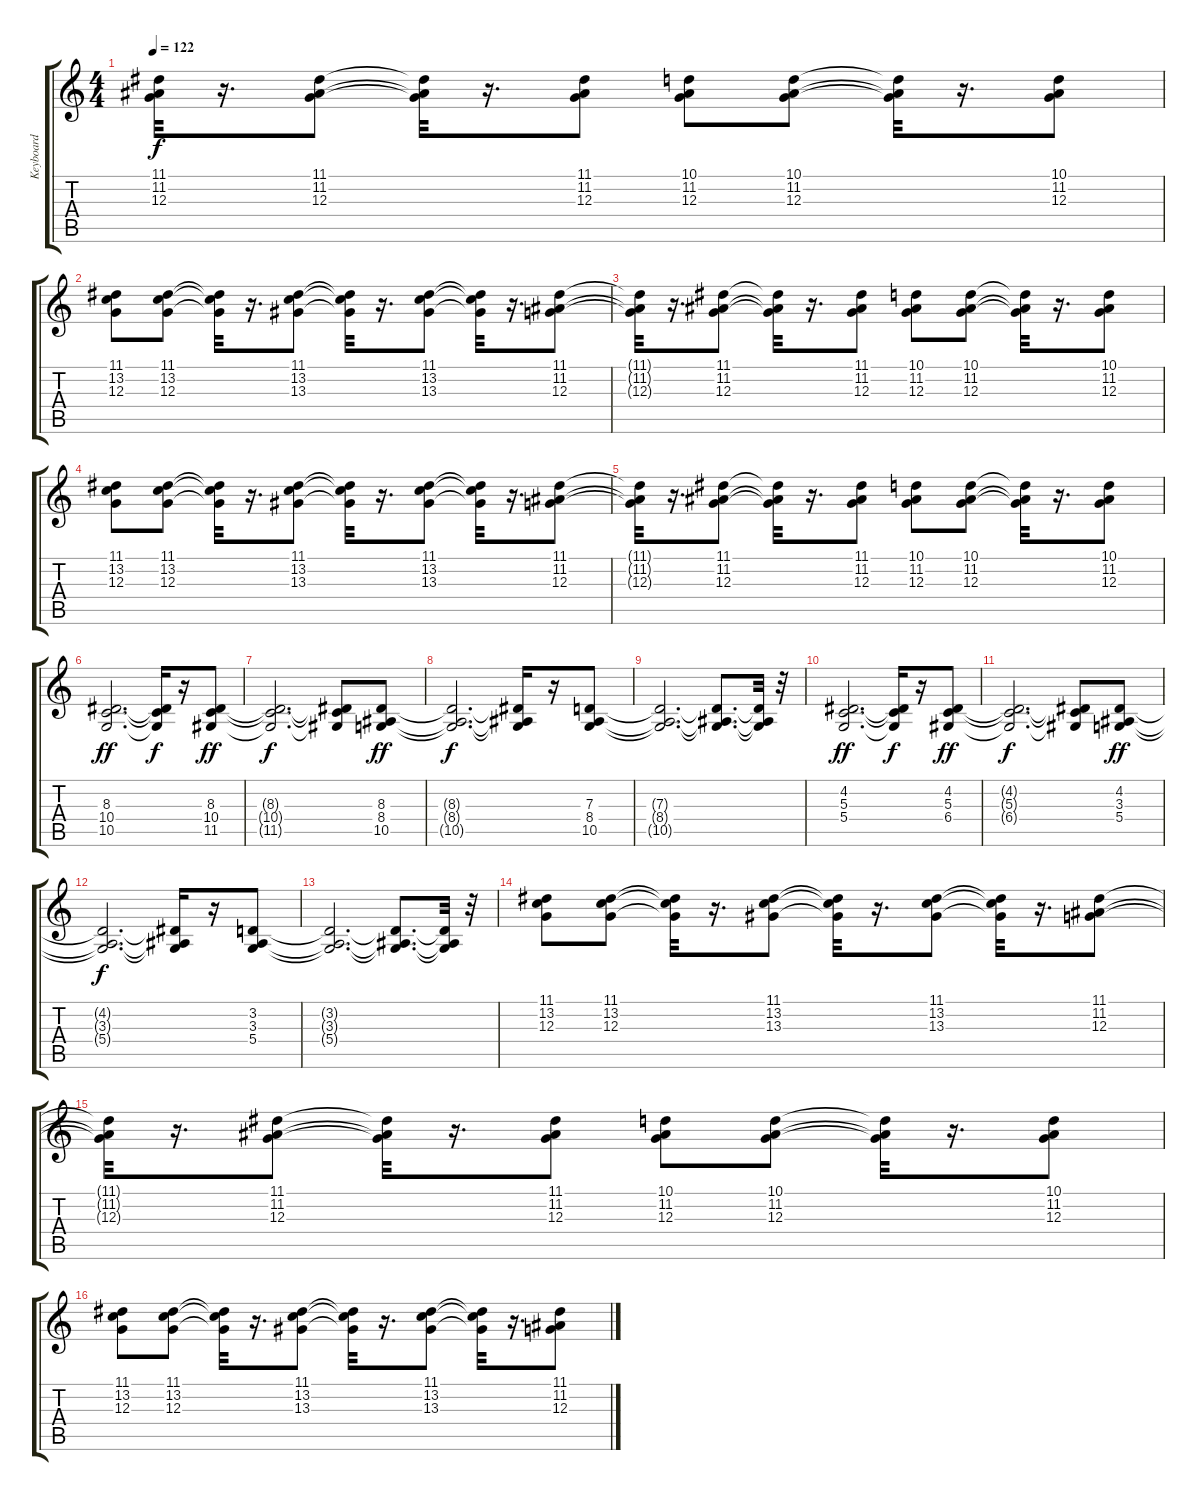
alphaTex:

\track ("Keyboard" "Keyboard") {instrument pad3polysynth}
\staff {score tabs}
\tuning (E4 B3 G3 D3 A2 E2) {hide}
\ts (4 4)
\tempo 122
\clef g2
\ks c
(11.1{t} 11.2{t} 12.3{t}).32{dy f} r.16{d} (11.1 11.2 12.3).8 (11.1{t} 11.2{t} 12.3{t}).32 r.16{d} (11.1 11.2 12.3).8 (10.1 11.2 12.3).8 (10.1 11.2 12.3).8 (10.1{t} 11.2{t} 12.3{t}).32 r.16{d} (10.1 11.2 12.3).8 |
(11.1 13.2 12.3).8 (11.1 13.2 12.3).8 (11.1{t} 13.2{t} 12.3{t}).32 r.16{d} (11.1 13.2 13.3).8 (11.1{t} 13.2{t} 13.3{t}).32 r.16{d} (11.1 13.2 13.3).8 (11.1{t} 13.2{t} 13.3{t}).32 r.16{d} (11.1 11.2 12.3).8 |
(11.1{t} 11.2{t} 12.3{t}).32 r.16{d} (11.1 11.2 12.3).8 (11.1{t} 11.2{t} 12.3{t}).32 r.16{d} (11.1 11.2 12.3).8 (10.1 11.2 12.3).8 (10.1 11.2 12.3).8 (10.1{t} 11.2{t} 12.3{t}).32 r.16{d} (10.1 11.2 12.3).8 |
(11.1 13.2 12.3).8 (11.1 13.2 12.3).8 (11.1{t} 13.2{t} 12.3{t}).32 r.16{d} (11.1 13.2 13.3).8 (11.1{t} 13.2{t} 13.3{t}).32 r.16{d} (11.1 13.2 13.3).8 (11.1{t} 13.2{t} 13.3{t}).32 r.16{d} (11.1 11.2 12.3).8 |
(11.1{t} 11.2{t} 12.3{t}).32 r.16{d} (11.1 11.2 12.3).8 (11.1{t} 11.2{t} 12.3{t}).32 r.16{d} (11.1 11.2 12.3).8 (10.1 11.2 12.3).8 (10.1 11.2 12.3).8 (10.1{t} 11.2{t} 12.3{t}).32 r.16{d} (10.1 11.2 12.3).8 |
(8.3 10.4 10.5).2{d dy ff} (8.3{t} 10.4{t} 10.5{t}).16{dy f} r.16 (8.3 10.4 11.5).8{dy ff} |
(8.3{t} 10.4{t} 11.5{t}).2{d dy f} (8.3{t} 10.4{t} 11.5{t}).8 (8.3 8.4 10.5).8{dy ff} |
(8.3{t} 8.4{t} 10.5{t}).2{d dy f} (8.3{t} 8.4{t} 10.5{t}).16 r.16 (7.3 8.4 10.5).8 |
(7.3{t} 8.4{t} 10.5{t}).2{d} (7.3{t} 8.4{t} 10.5{t}).8{d} (7.3{t} 8.4{t} 10.5{t}).32 r.32 |
(4.2 5.3 5.4).2{d dy ff} (4.2{t} 5.3{t} 5.4{t}).16{dy f} r.16 (4.2 5.3 6.4).8{dy ff} |
(4.2{t} 5.3{t} 6.4{t}).2{d dy f} (4.2{t} 5.3{t} 6.4{t}).8 (4.2 3.3 5.4).8{dy ff} |
(4.2{t} 3.3{t} 5.4{t}).2{d dy f} (4.2{t} 3.3{t} 5.4{t}).16 r.16 (3.2 3.3 5.4).8 |
(3.2{t} 3.3{t} 5.4{t}).2{d} (3.2{t} 3.3{t} 5.4{t}).8{d} (3.2{t} 3.3{t} 5.4{t}).32 r.32 |
(11.1 13.2 12.3).8 (11.1 13.2 12.3).8 (11.1{t} 13.2{t} 12.3{t}).32 r.16{d} (11.1 13.2 13.3).8 (11.1{t} 13.2{t} 13.3{t}).32 r.16{d} (11.1 13.2 13.3).8 (11.1{t} 13.2{t} 13.3{t}).32 r.16{d} (11.1 11.2 12.3).8 |
(11.1{t} 11.2{t} 12.3{t}).32 r.16{d} (11.1 11.2 12.3).8 (11.1{t} 11.2{t} 12.3{t}).32 r.16{d} (11.1 11.2 12.3).8 (10.1 11.2 12.3).8 (10.1 11.2 12.3).8 (10.1{t} 11.2{t} 12.3{t}).32 r.16{d} (10.1 11.2 12.3).8 |
(11.1 13.2 12.3).8 (11.1 13.2 12.3).8 (11.1{t} 13.2{t} 12.3{t}).32 r.16{d} (11.1 13.2 13.3).8 (11.1{t} 13.2{t} 13.3{t}).32 r.16{d} (11.1 13.2 13.3).8 (11.1{t} 13.2{t} 13.3{t}).32 r.16{d} (11.1 11.2 12.3).8
